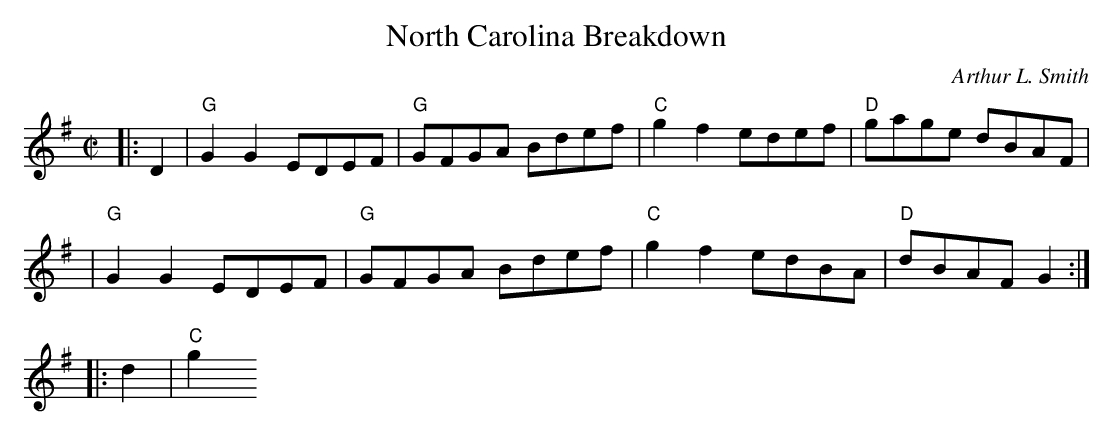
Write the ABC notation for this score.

X:1
@@indent 1cm
T: North Carolina Breakdown
C: Arthur L. Smith
M: C|
L: 1/8
K: G
|: D2 |"G" G2G2 EDEF|"G" GFGA Bdef|"C" g2 f2 edef|"D" gage dBAF|
|"G" G2G2 EDEF|"G" GFGA Bdef|"C" g2 f2 edBA|"D" dBAF G2 :|
|: d2 |"C" g2
